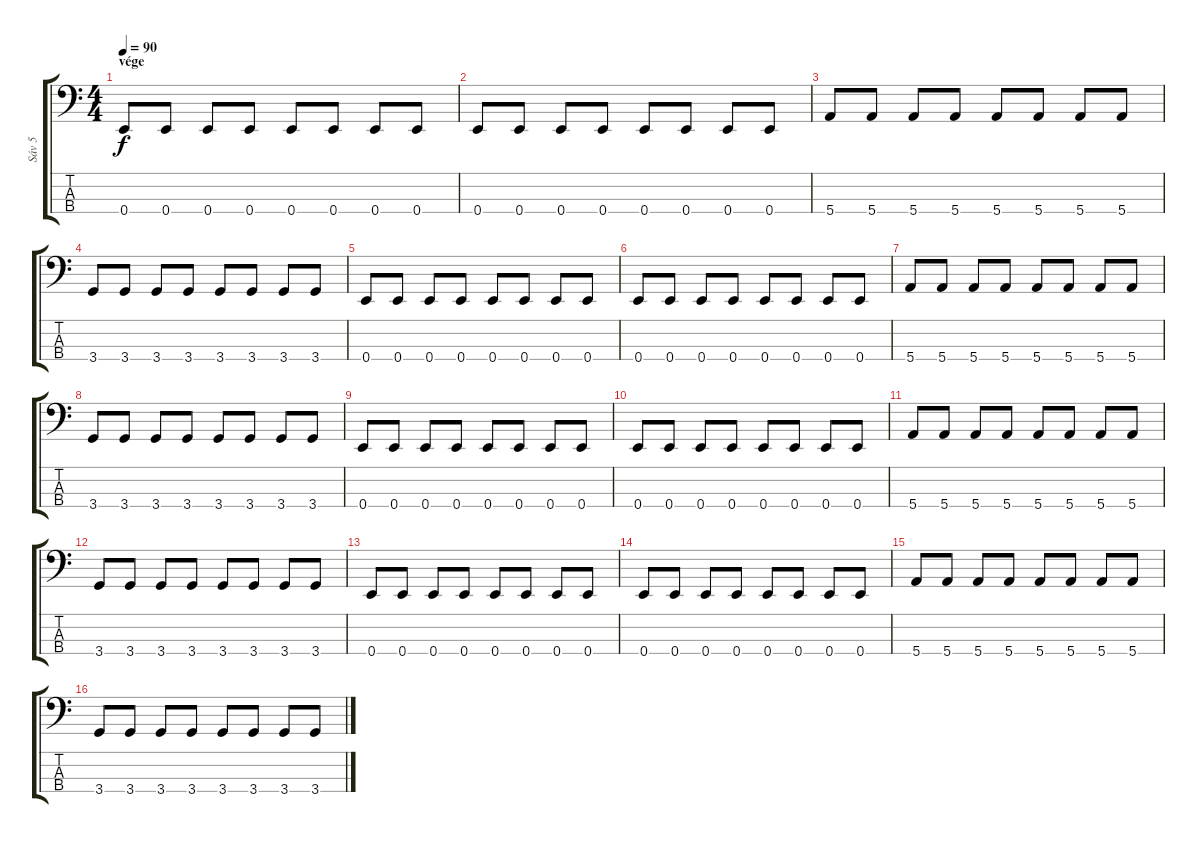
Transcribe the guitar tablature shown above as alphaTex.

\track ("Sáv 5" "Sáv 5") {instrument electricbasspick}
\staff {score tabs}
\tuning (G2 D2 A1 E1) {hide}
\ts (4 4)
\section ("" "vége")
\tempo 90
\clef f4
\ks c
0.4.8{dy f} 0.4.8 0.4.8 0.4.8 0.4.8 0.4.8 0.4.8 0.4.8 |
0.4.8 0.4.8 0.4.8 0.4.8 0.4.8 0.4.8 0.4.8 0.4.8 |
5.4.8 5.4.8 5.4.8 5.4.8 5.4.8 5.4.8 5.4.8 5.4.8 |
3.4.8 3.4.8 3.4.8 3.4.8 3.4.8 3.4.8 3.4.8 3.4.8 |
0.4.8 0.4.8 0.4.8 0.4.8 0.4.8 0.4.8 0.4.8 0.4.8 |
0.4.8 0.4.8 0.4.8 0.4.8 0.4.8 0.4.8 0.4.8 0.4.8 |
5.4.8 5.4.8 5.4.8 5.4.8 5.4.8 5.4.8 5.4.8 5.4.8 |
3.4.8 3.4.8 3.4.8 3.4.8 3.4.8 3.4.8 3.4.8 3.4.8 |
0.4.8 0.4.8 0.4.8 0.4.8 0.4.8 0.4.8 0.4.8 0.4.8 |
0.4.8 0.4.8 0.4.8 0.4.8 0.4.8 0.4.8 0.4.8 0.4.8 |
5.4.8 5.4.8 5.4.8 5.4.8 5.4.8 5.4.8 5.4.8 5.4.8 |
3.4.8 3.4.8 3.4.8 3.4.8 3.4.8 3.4.8 3.4.8 3.4.8 |
0.4.8 0.4.8 0.4.8 0.4.8 0.4.8 0.4.8 0.4.8 0.4.8 |
0.4.8 0.4.8 0.4.8 0.4.8 0.4.8 0.4.8 0.4.8 0.4.8 |
5.4.8 5.4.8 5.4.8 5.4.8 5.4.8 5.4.8 5.4.8 5.4.8 |
3.4.8 3.4.8 3.4.8 3.4.8 3.4.8 3.4.8 3.4.8 3.4.8
